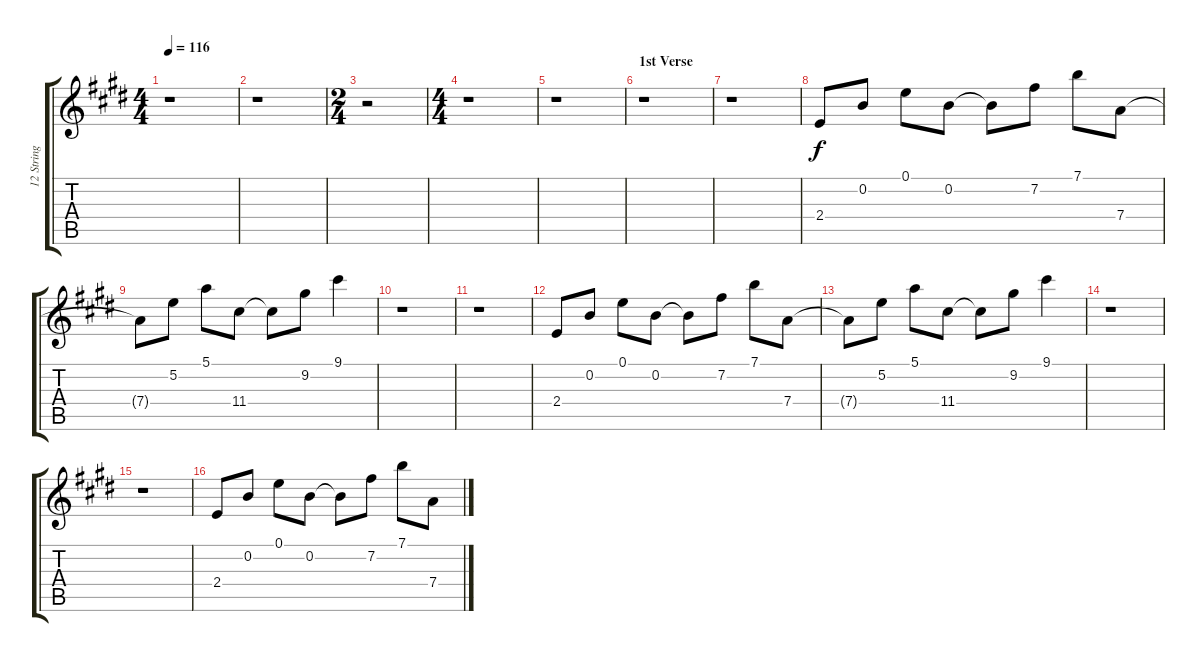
\track ("12 String A. Guitar" "12 String ") {instrument acousticguitarsteel}
\staff {score tabs}
\tuning (E4 B3 G3 D3 A2 E2) {hide}
\ts (4 4)
\tempo 116
\clef g2
\ks e
r.1{dy f} |
r.1 |
\ts (2 4)
r.2 |
\ts (4 4)
r.1 |
r.1 |
\section ("" "1st Verse")
r.1 |
r.1 |
2.4.8 0.2.8 0.1.8 0.2.8 0.2{t}.8 7.2.8 7.1.8 7.4.8 |
7.4{t}.8 5.2.8 5.1.8 11.4.8 11.4{t}.8 9.2.8 9.1.4 |
r.1 |
r.1 |
2.4.8 0.2.8 0.1.8 0.2.8 0.2{t}.8 7.2.8 7.1.8 7.4.8 |
7.4{t}.8 5.2.8 5.1.8 11.4.8 11.4{t}.8 9.2.8 9.1.4 |
r.1 |
r.1 |
2.4.8 0.2.8 0.1.8 0.2.8 0.2{t}.8 7.2.8 7.1.8 7.4.8
